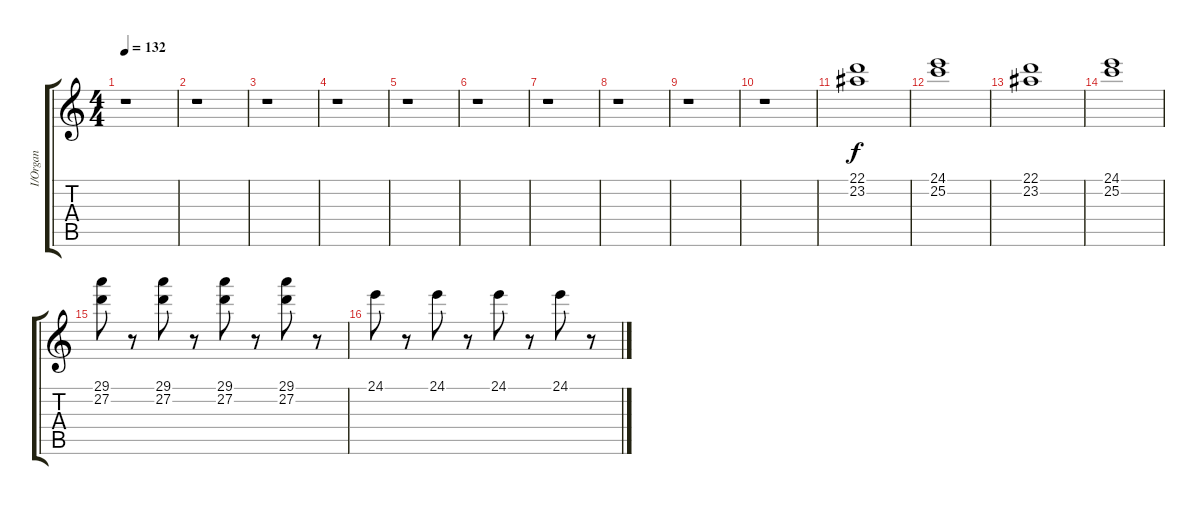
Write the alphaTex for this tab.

\track ("I/Organ" "I/Organ") {instrument rockorgan}
\staff {score tabs}
\tuning (E4 B3 G3 D3 A2 E2) {hide}
\ts (4 4)
\tempo 132
\clef g2
\ks c
r.1{dy f} |
r.1 |
r.1 |
r.1 |
r.1 |
r.1 |
r.1 |
r.1 |
r.1 |
r.1 |
(22.1 23.2).1 |
(24.1 25.2).1 |
(22.1 23.2).1 |
(24.1 25.2).1 |
(29.1 27.2).8 r.8 (29.1 27.2).8 r.8 (29.1 27.2).8 r.8 (29.1 27.2).8 r.8 |
24.1.8 r.8 24.1.8 r.8 24.1.8 r.8 24.1.8 r.8
